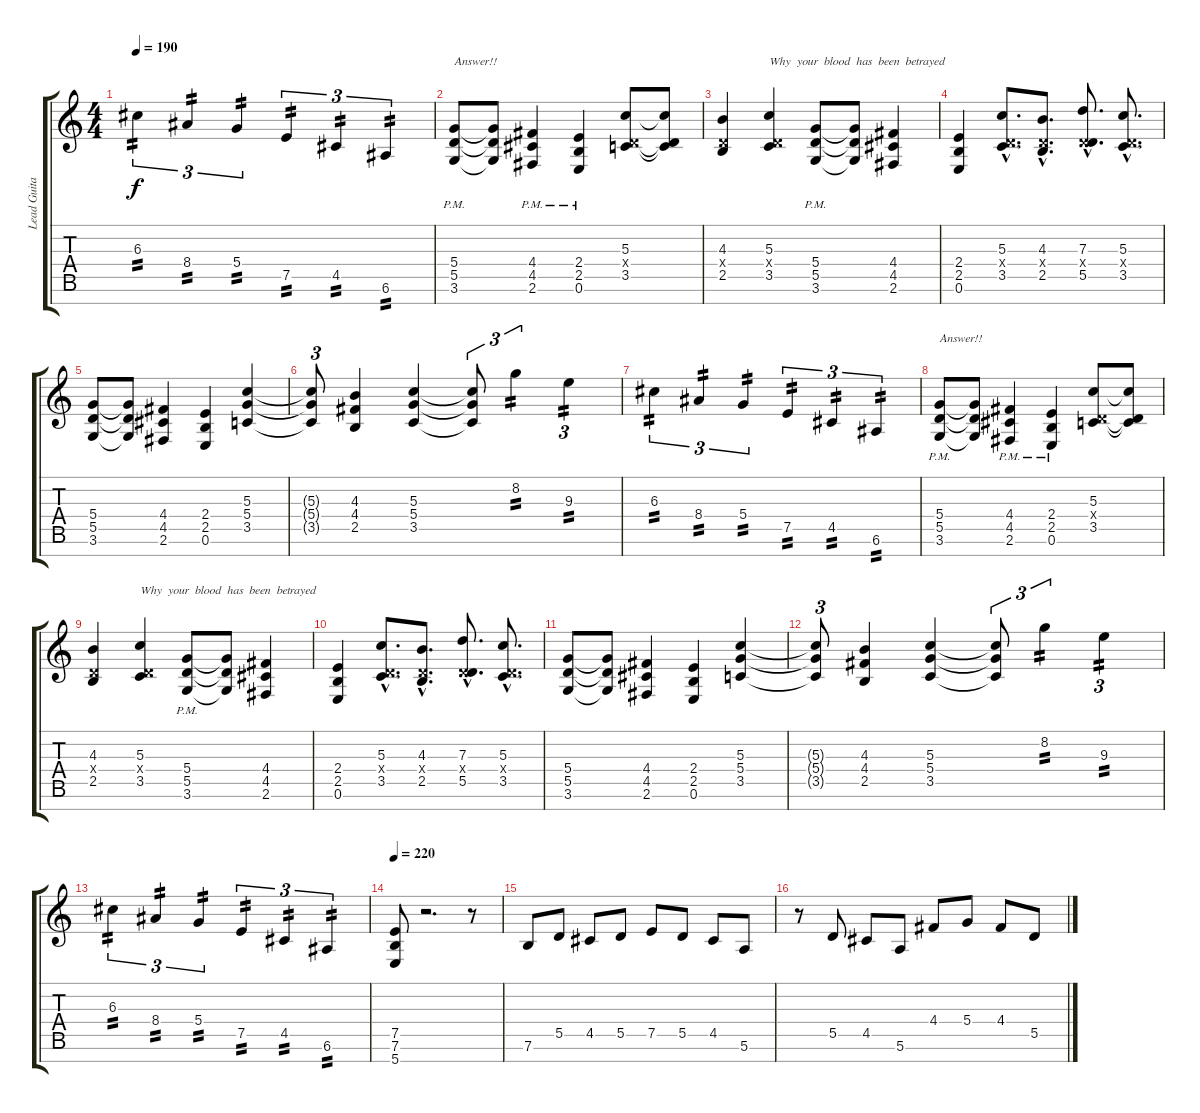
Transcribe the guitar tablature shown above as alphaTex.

\track ("Lead Guitar (Buz McGrath)" "Lead Guita") {instrument overdrivenguitar}
\staff {score tabs}
\tuning (E4 B3 G3 D3 A2 E2 B1) {hide}
\ts (4 4)
\tempo 190
\clef g2
\ks c
6.3.4{tu (3 2) tp 2 dy f} 8.4.4{tu (3 2) tp 2} 5.4.4{tu (3 2) tp 2} 7.5.4{tu (3 2) tp 2} 4.5.4{tu (3 2) tp 2} 6.6.4{tu (3 2) tp 2} |
(5.4{pm} 5.5{pm} 3.6{pm}).8{txt "Answer!!"} (5.4{t} 5.5{t} 3.6{t}).8 (4.4{pm} 4.5{pm} 2.6{pm}).4 (2.4{pm} 2.5{pm} 0.6{pm}).4 (5.3 0.4{x} 3.5).8 (5.3{t} 0.4{t} 3.5{t}).8 |
(4.3 0.4{x} 2.5).4 (5.3 0.4{x} 3.5).4{txt "Why  your  blood  has  been  betrayed"} (5.4{pm} 5.5 3.6{pm}).8 (5.4{t} 5.5{t} 3.6{t}).8 (4.4 4.5 2.6).4 |
(2.4 2.5 0.6).4 (5.3{hac} 0.4{hac x} 3.5{hac}).8{d} (4.3{hac} 0.4{hac x} 2.5{hac}).8{d} (7.3{hac} 0.4{hac x} 5.5{hac}).8{d} (5.3{hac} 0.4{hac x} 3.5{hac}).8{d} |
(5.4 5.5 3.6).8 (5.4{t} 5.5{t} 3.6{t}).8 (4.4 4.5 2.6).4 (2.4 2.5 0.6).4 (5.3 5.4 3.5).4 |
(5.3{t} 5.4{t} 3.5{t}).8{tu (3 2)} (4.3 4.4 2.5).4 (5.3 5.4 3.5).4 (5.3{t} 5.4{t} 3.5{t}).8{tu (3 2)} 8.2.4{tu (3 2) tp 2} 9.3.4{tu (3 2) tp 2} |
6.3.4{tu (3 2) tp 2} 8.4.4{tu (3 2) tp 2} 5.4.4{tu (3 2) tp 2} 7.5.4{tu (3 2) tp 2} 4.5.4{tu (3 2) tp 2} 6.6.4{tu (3 2) tp 2} |
(5.4{pm} 5.5{pm} 3.6{pm}).8{txt "Answer!!"} (5.4{t} 5.5{t} 3.6{t}).8 (4.4{pm} 4.5{pm} 2.6{pm}).4 (2.4{pm} 2.5{pm} 0.6{pm}).4 (5.3 0.4{x} 3.5).8 (5.3{t} 0.4{t} 3.5{t}).8 |
(4.3 0.4{x} 2.5).4 (5.3 0.4{x} 3.5).4{txt "Why  your  blood  has  been  betrayed"} (5.4{pm} 5.5 3.6{pm}).8 (5.4{t} 5.5{t} 3.6{t}).8 (4.4 4.5 2.6).4 |
(2.4 2.5 0.6).4 (5.3{hac} 0.4{hac x} 3.5{hac}).8{d} (4.3{hac} 0.4{hac x} 2.5{hac}).8{d} (7.3{hac} 0.4{hac x} 5.5{hac}).8{d} (5.3{hac} 0.4{hac x} 3.5{hac}).8{d} |
(5.4 5.5 3.6).8 (5.4{t} 5.5{t} 3.6{t}).8 (4.4 4.5 2.6).4 (2.4 2.5 0.6).4 (5.3 5.4 3.5).4 |
(5.3{t} 5.4{t} 3.5{t}).8{tu (3 2)} (4.3 4.4 2.5).4 (5.3 5.4 3.5).4 (5.3{t} 5.4{t} 3.5{t}).8{tu (3 2)} 8.2.4{tu (3 2) tp 2} 9.3.4{tu (3 2) tp 2} |
6.3.4{tu (3 2) tp 2} 8.4.4{tu (3 2) tp 2} 5.4.4{tu (3 2) tp 2} 7.5.4{tu (3 2) tp 2} 4.5.4{tu (3 2) tp 2} 6.6.4{tu (3 2) tp 2} |
\tempo 220
(7.5 7.6 5.7).8 r.2{d} r.8 |
7.6.8 5.5.8 4.5.8 5.5.8 7.5.8 5.5.8 4.5.8 5.6.8 |
r.8 5.5.8 4.5.8 5.6.8 4.4.8 5.4.8 4.4.8 5.5.8
